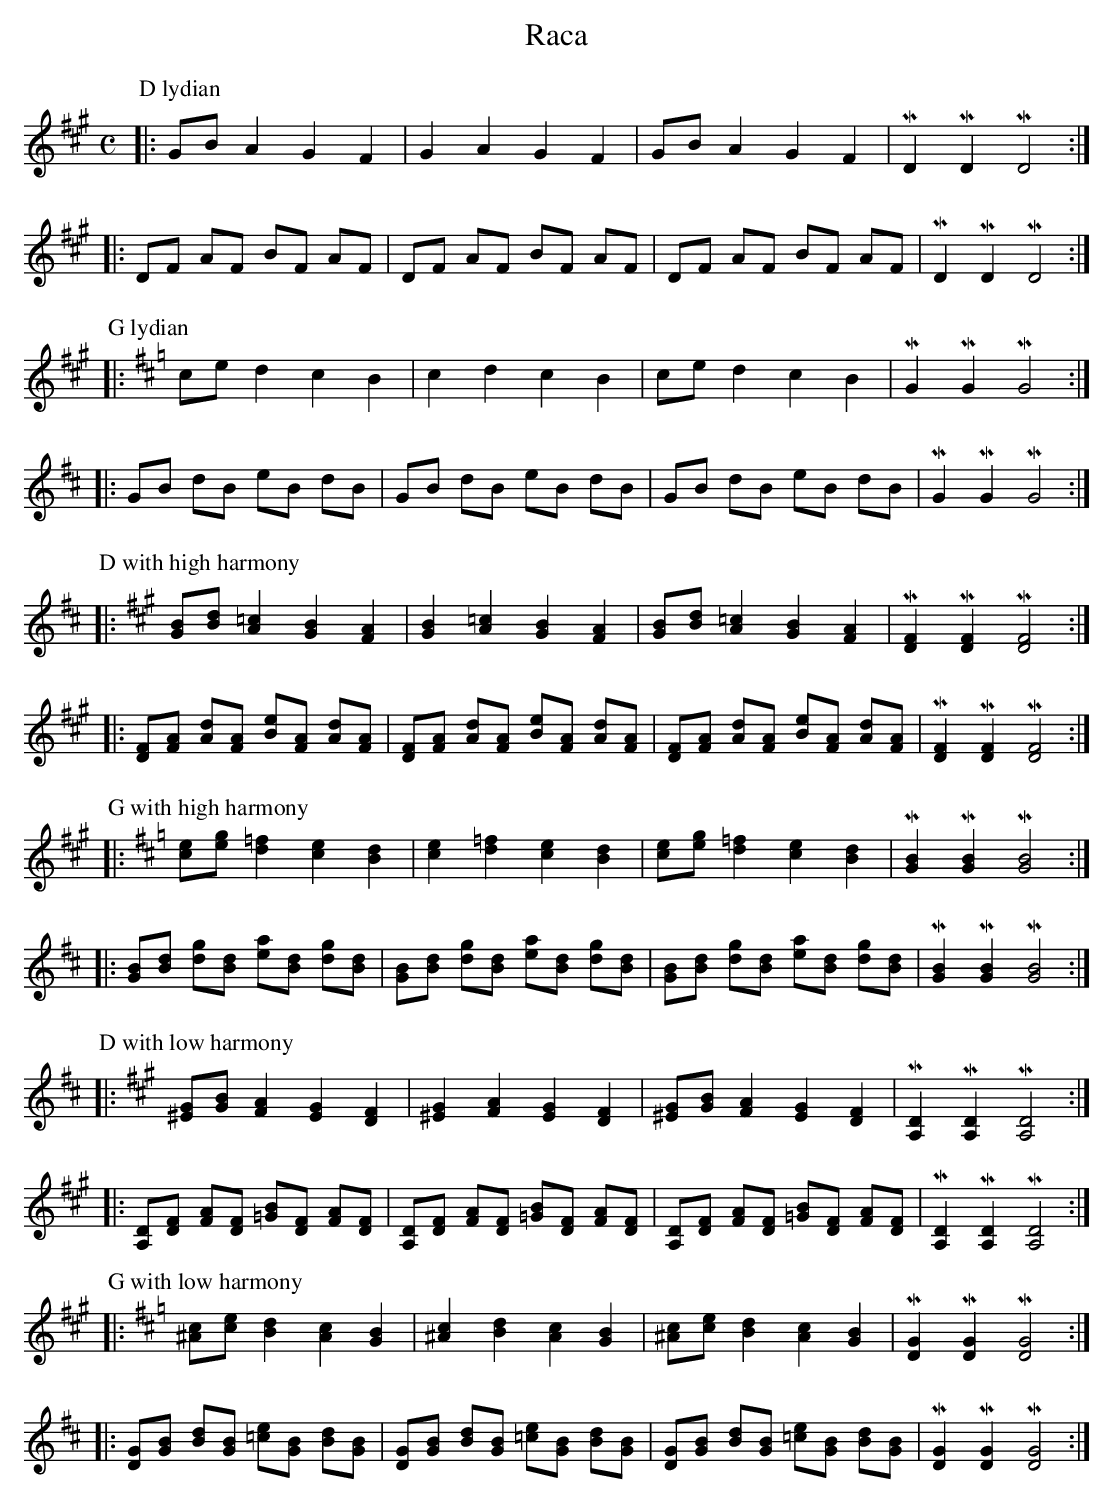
X:1
T: Raca
M: C
L: 1/8
K: DLydian
P: D lydian
|: GB A2 G2 F2 | G2 A2 G2 F2 | GB A2 G2 F2 | MD2 MD2 MD4 :|
|: DF AF BF AF | DF AF BF AF | DF AF BF AF | MD2 MD2 MD4 :|
P: G lydian
K: GLydian
|: ce d2 c2 B2 | c2 d2 c2 B2 | ce d2 c2 B2 | MG2 MG2 MG4 :|
|: GB dB eB dB | GB dB eB dB | GB dB eB dB | MG2 MG2 MG4 :|
P: D with high harmony
K: DLydian
|: [GB][Bd] [A2=c2] [G2B2] [F2A2] | [G2B2] [A2=c2] [G2B2] [F2A2] | [GB][Bd] [A2=c2] [G2B2] [F2A2] | M[D2F2] M[D2F2] M[D4F4] :|
|: [DF][FA] [Ad][FA] [Be][FA] [Ad][FA] | [DF][FA] [Ad][FA] [Be][FA] [Ad][FA] | [DF][FA] [Ad][FA] [Be][FA] [Ad][FA] | M[D2F2] M[D2F2] M[D4F4] :|
P: G with high harmony
K: GLydian
|: [ce][eg] [d2=f2] [c2e2] [B2d2] | [c2e2] [d2=f2] [c2e2] [B2d2] | [ce][eg] [d2=f2] [c2e2] [B2d2] | M[G2B2] M[G2B2] M[G4B4] :|
|: [GB][Bd] [dg][Bd] [ea][Bd] [dg][Bd] | [GB][Bd] [dg][Bd] [ea][Bd] [dg][Bd] | [GB][Bd] [dg][Bd] [ea][Bd] [dg][Bd] | M[G2B2] M[G2B2] M[G4B4] :|
P: D with low harmony
K: DLydian
|: [G^E][BG] [A2F2] [G2E2] [F2D2] | [G2^E2] [A2F2] [G2E2] [F2D2] | [G^E][BG] [A2F2] [G2E2] [F2D2] | M[D2A,2] M[D2A,2] M[D4A,4] :|
K: DLydian
|: [DA,][FD] [AF][FD] [B=G][FD] [AF][FD] | [DA,][FD] [AF][FD] [B=G][FD] [AF][FD] | [DA,][FD] [AF][FD] [B=G][FD] [AF][FD] | M[D2A,2] M[D2A,2] M[D4A,4] :|
P: G with low harmony
K: GLydian
|: [c^A][ec] [d2B2] [c2A2] [B2G2] | [c2^A2] [d2B2] [c2A2] [B2G2] | [c^A][ec] [d2B2] [c2A2] [B2G2] | M[G2D2] M[G2D2] M[G4D4] :|
|: [GD][BG] [dB][BG] [e=c][BG] [dB][BG] | [GD][BG] [dB][BG] [e=c][BG] [dB][BG] | [GD][BG] [dB][BG] [e=c][BG] [dB][BG] | M[G2D2] M[G2D2] M[G4D4] :|
